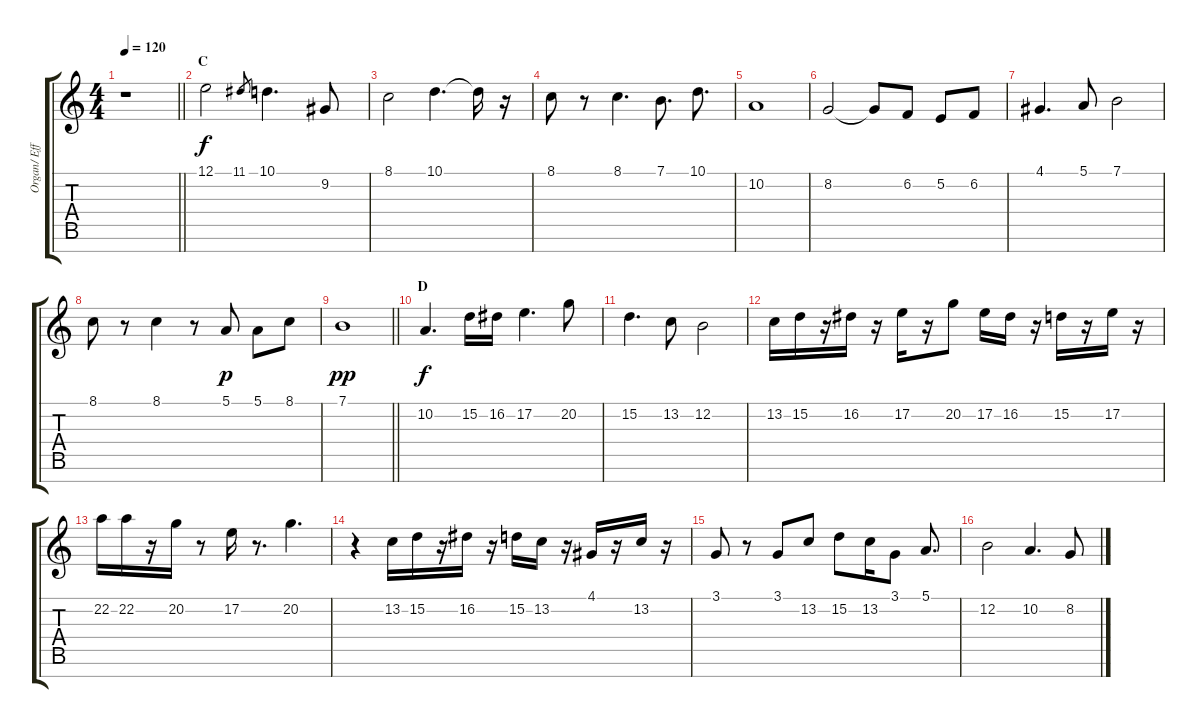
\track ("Organ/ Effect for Electric Piano" "Organ/ Eff") {instrument drawbarorgan}
\staff {score tabs}
\tuning (E4 B3 G3 D3 A2 E2 B1) {hide}
\ts (4 4)
\tempo 120
\clef g2
\barLineRight lightlight
\ks c
r.1{dy f} |
\section ("" "C")
12.1.2{volume 11 instrument drawbarorgan} 11.1.8{gr} 10.1.4{d} 9.2.8 |
8.1.2 10.1.4{d} 10.1{t}.16 r.16 |
8.1.8 r.8 8.1.4{d} 7.1.8{d} 10.1.8{d} |
10.2.1 |
8.2.2 8.2{t}.8 6.2.8 5.2.8 6.2.8 |
4.1.4{d} 5.1.8 7.1.2 |
8.1.8 r.8 8.1.4 r.8 5.1.8{dy p} 5.1.8 8.1.8 |
\barLineRight lightlight
7.1.1{dy pp} |
\section ("" "D")
10.2.4{d dy f} 15.2.16 16.2.16 17.2.4{d} 20.2.8 |
15.2.4{d} 13.2.8 12.2.2 |
13.2.16 15.2.16 r.16 16.2.16 r.16 17.2.16 r.16 20.2.8 17.2.16 16.2.16 r.16 15.2.16 r.16 17.2.16 r.16 |
22.2.16 22.2.16 r.16 20.2.16 r.8 17.2.16 r.8{d} 20.2.4{d} |
r.4 13.2.16 15.2.16 r.16 16.2.16 r.16 15.2.16 13.2.16 r.16 4.1.16 r.16 13.2.16 r.16 |
3.1.8 r.8 3.1.8 13.2.8 15.2.8 13.2.16 3.1.8 5.1.8{d} |
12.2.2 10.2.4{d} 8.2.8
